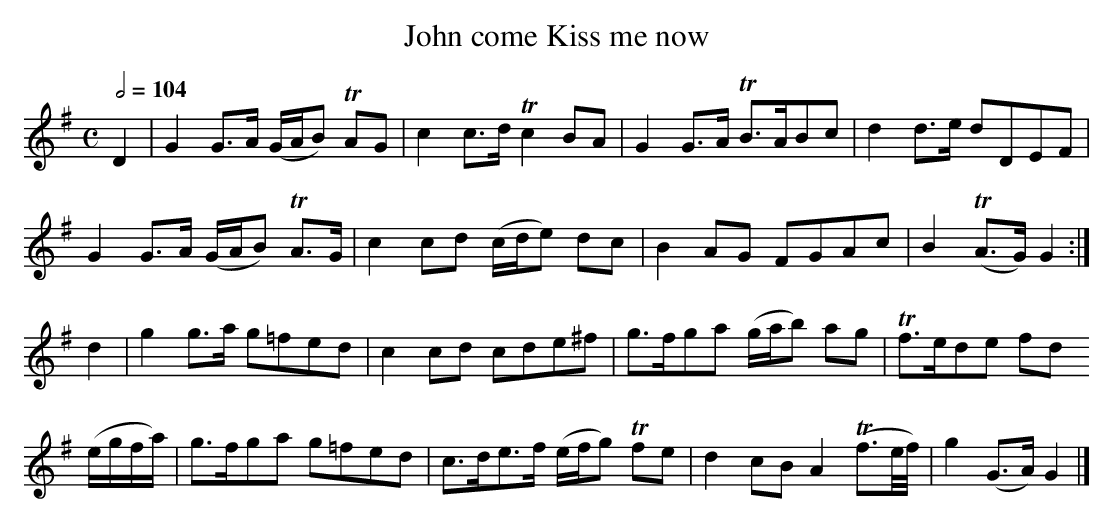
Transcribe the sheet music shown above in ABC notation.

X:1
T:John come Kiss me now
M:C
L:1/8
Q:1/2=104
K:G
 D2       |G2G>A (G/A/B) TAG |c2 c>d Tc2      BA|G2 G>A TB>ABc              | d2  d>e  dDEF|
           G2G>A (G/A/B) TA>G|c2 cd  (c/d/e)  dc|B2 AG   FGAc               | B2(TA>G) G2 :|
 d2       |g2g>a  g=fed      |c2 cd   cde^f     |g>fga  (g/a/b)   ag        |Tf>ede   fd
(e/g/f/a/)|g>fga  g=fed      |c>de>f (e/f/g) Tfe|d2 cB   A2     (Tf3/e//f//)| g2 (G>A) G2 |]
